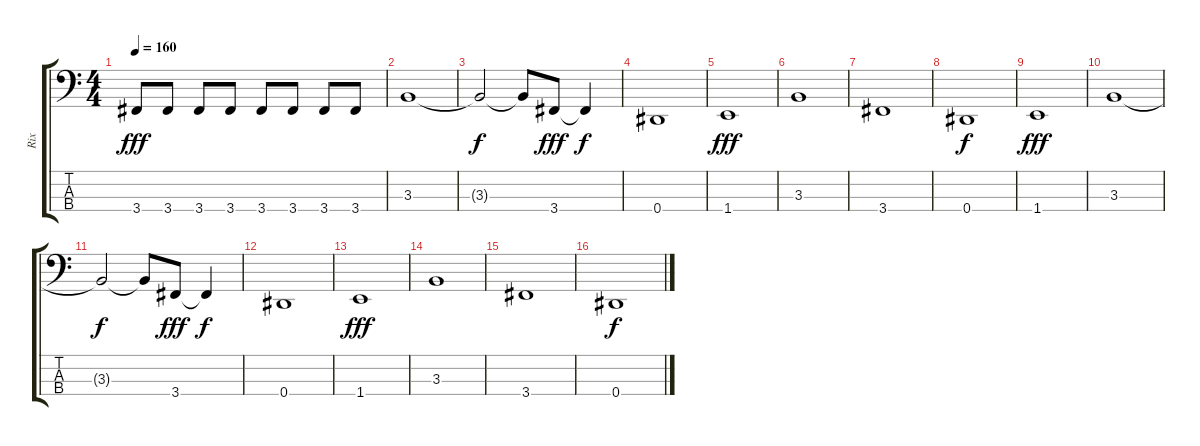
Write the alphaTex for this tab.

\track ("Rix" "Rix") {instrument electricbassfinger}
\staff {score tabs}
\tuning (Gb2 Db2 Ab1 Eb1) {hide}
\ts (4 4)
\tempo 160
\clef f4
\ks c
3.4.8{dy fff} 3.4.8 3.4.8 3.4.8 3.4.8 3.4.8 3.4.8 3.4.8 |
3.3.1 |
3.3{t}.2{dy f} 3.3{t}.8 3.4.8{dy fff} 3.4{t}.4{dy f} |
0.4.1 |
1.4.1{dy fff} |
3.3.1 |
3.4.1 |
0.4.1{dy f} |
1.4.1{dy fff} |
3.3.1 |
3.3{t}.2{dy f} 3.3{t}.8 3.4.8{dy fff} 3.4{t}.4{dy f} |
0.4.1 |
1.4.1{dy fff} |
3.3.1 |
3.4.1 |
0.4.1{dy f}
